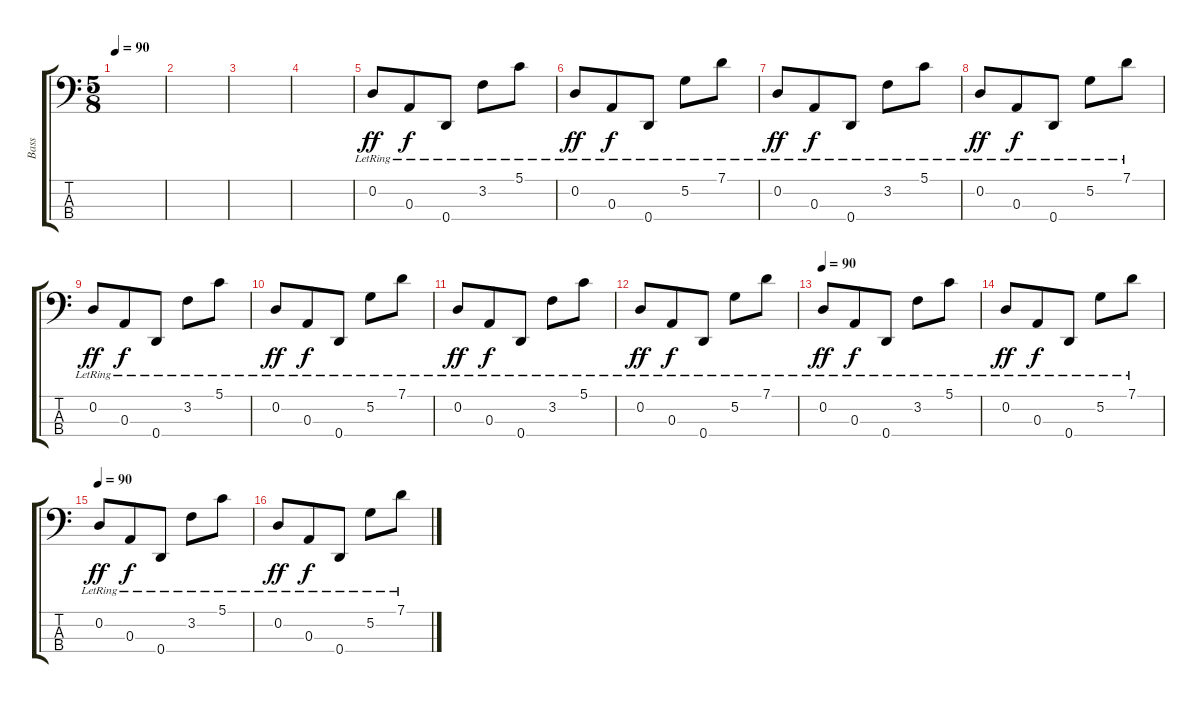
\track ("Bass" "Bass") {instrument slapbass2}
\staff {score tabs}
\tuning (G2 D2 A1 D1) {hide}
\ts (5 8)
\tempo 90
\clef f4
\ks c
|
|
|
|
0.2{lr}.8{dy ff} 0.3{lr}.8{dy f} 0.4{lr}.8 3.2{lr}.8 5.1{lr}.8 |
0.2{lr}.8{dy ff} 0.3{lr}.8{dy f} 0.4{lr}.8 5.2{lr}.8 7.1{lr}.8 |
0.2{lr}.8{dy ff} 0.3{lr}.8{dy f} 0.4{lr}.8 3.2{lr}.8 5.1{lr}.8 |
0.2{lr}.8{dy ff} 0.3{lr}.8{dy f} 0.4{lr}.8 5.2{lr}.8 7.1{lr}.8 |
0.2{lr}.8{dy ff} 0.3{lr}.8{dy f} 0.4{lr}.8 3.2{lr}.8 5.1{lr}.8 |
0.2{lr}.8{dy ff} 0.3{lr}.8{dy f} 0.4{lr}.8 5.2{lr}.8 7.1{lr}.8 |
0.2{lr}.8{dy ff} 0.3{lr}.8{dy f} 0.4{lr}.8 3.2{lr}.8 5.1{lr}.8 |
0.2{lr}.8{dy ff} 0.3{lr}.8{dy f} 0.4{lr}.8 5.2{lr}.8 7.1{lr}.8 |
\tempo 90
0.2{lr}.8{dy ff} 0.3{lr}.8{dy f} 0.4{lr}.8 3.2{lr}.8 5.1{lr}.8 |
0.2{lr}.8{dy ff} 0.3{lr}.8{dy f} 0.4{lr}.8 5.2{lr}.8 7.1{lr}.8 |
\tempo 90
0.2{lr}.8{dy ff} 0.3{lr}.8{dy f} 0.4{lr}.8 3.2{lr}.8 5.1{lr}.8 |
0.2{lr}.8{dy ff} 0.3{lr}.8{dy f} 0.4{lr}.8 5.2{lr}.8 7.1{lr}.8
